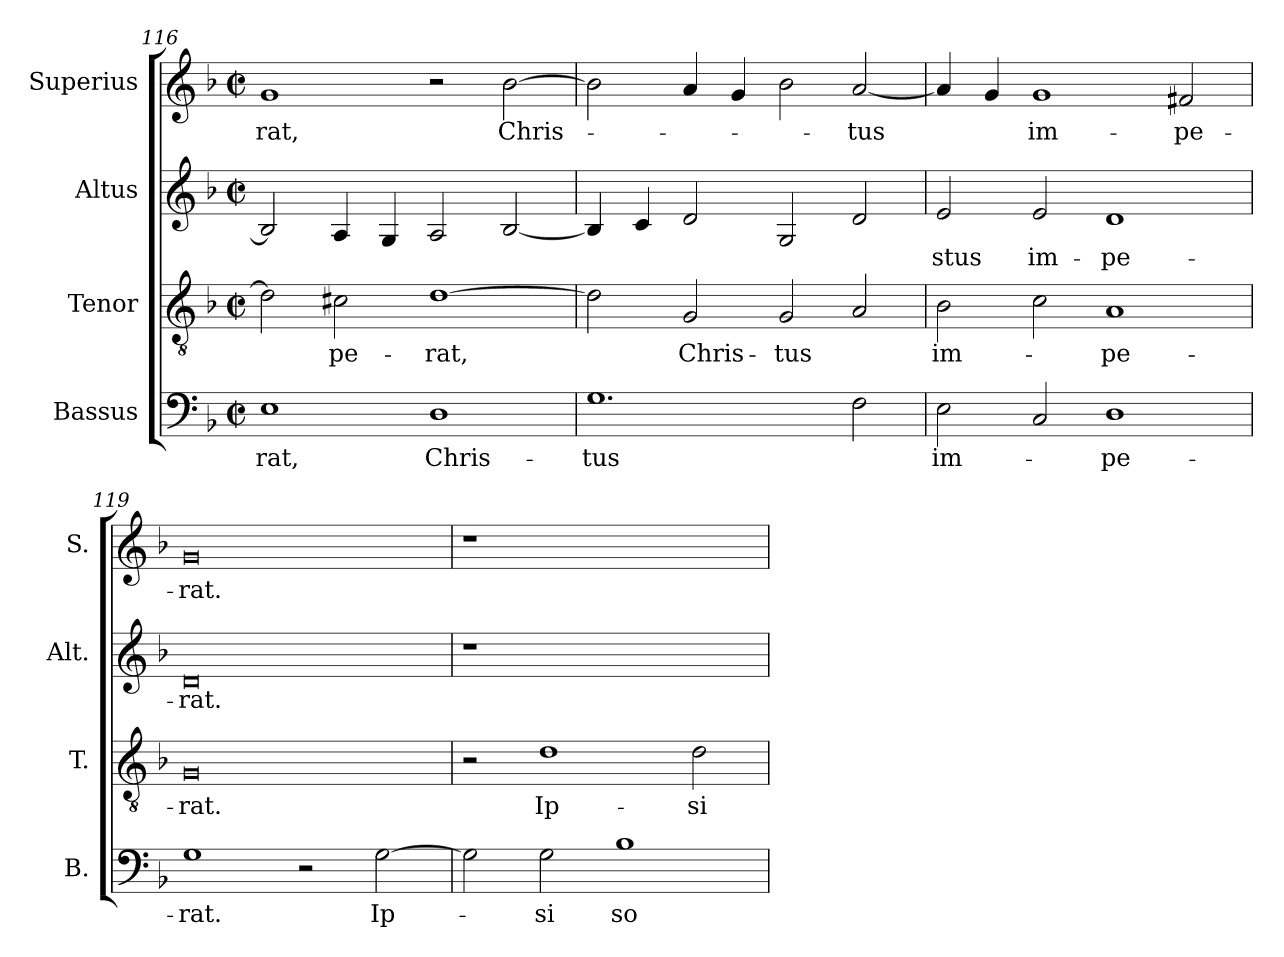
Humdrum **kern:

**kern	**text	**kern	**text	**kern	**text	**kern	**text
*part4	*part4	*part3	*part3	*part2	*part2	*part1	*part1
*staff4	*staff4	*staff3	*staff3	*staff2	*staff2	*staff1	*staff1
*I"Bassus	*	*I"Tenor	*	*I"Altus	*	*I"Superius	*
*I'B.	*	*I'T.	*	*I'Alt.	*	*I'S.	*
*clefF4	*	*clefGv2	*	*clefG2	*	*clefG2	*
*	*	*ITrd7c12	*	*	*	*	*
*k[b-]	*	*k[b-]	*	*k[b-]	*	*k[b-]	*
*F:	*	*F:	*	*F:	*	*F:	*
*M2/2	*	*M2/2	*	*M2/2	*	*M2/2	*
*met(c|)	*	*met(c|)	*	*met(c|)	*	*met(c|)	*
=116	=116	=116	=116	=116	=116	=116	=116
!	!LO:LY:b:color=#000000	!	!	!	!	!	!
!	!	!	!	!	!	!	!LO:LY:b:color=#000000
1Ei	-rat,	2Di\]	.	2B-i/]	.	1gi	-rat,
!	!	!	!LO:LY:b:color=#000000	!	!	!	!
.	.	2C#Xi\	-pe-	4Ai/	.	.	.
.	.	.	.	4Gi/	.	.	.
!	!LO:LY:b:color=#000000	!	!	!	!	!	!
!	!	!	!LO:LY:b:color=#000000	!	!	!	!
1Di	Chris-	[>1Di	-rat,	2Ai/	.	2r	.
!	!	!	!	!	!	!	!LO:LY:b:color=#000000
.	.	.	.	[<2B-i/	.	[>2b-i\	Chris-
!!LO:LB:g=z
=117	=117	=117	=117	=117	=117	=117	=117
!	!LO:LY:b:color=#000000	!	!	!	!	!	!
1.Gi	-tus	2Di\]	.	4B-i/]	.	2b-i\]	.
.	.	.	.	4ci/	.	.	.
!	!	!	!LO:LY:b:color=#000000	!	!	!	!
.	.	2GGi/	Chris-	2di/	.	4ai/	.
.	.	.	.	.	.	4gi/	.
!	!	!	!LO:LY:b:color=#000000	!	!	!	!
.	.	2GGi/	-tus	2Gi/	.	2b-i\	.
!	!	!	!	!	!	!	!LO:LY:b:color=#000000
2Fi\	.	2AAi/	.	2di/	.	[<2ai/	-tus
=118	=118	=118	=118	=118	=118	=118	=118
!	!LO:LY:b:color=#000000	!	!	!	!	!	!
!	!	!	!LO:LY:b:color=#000000	!	!	!	!
!	!	!	!	!	!LO:LY:b:color=#000000	!	!
2Ei\	im-	2BB-i\	im-	2ei/	-stus	4ai/]	.
.	.	.	.	.	.	4gi/	.
!	!	!	!	!	!LO:LY:b:color=#000000	!	!
!	!	!	!	!	!	!	!LO:LY:b:color=#000000
2Ci/	.	2Ci\	.	2ei/	im-	1gi	im-
!	!LO:LY:b:color=#000000	!	!	!	!	!	!
!	!	!	!LO:LY:b:color=#000000	!	!	!	!
!	!	!	!	!	!LO:LY:b:color=#000000	!	!
1Di	-pe-	1AAi	-pe-	1di	-pe-	.	.
!	!	!	!	!	!	!	!LO:LY:b:color=#000000
.	.	.	.	.	.	2f#Xi/	-pe-
=119	=119	=119	=119	=119	=119	=119	=119
!	!LO:LY:b:color=#000000	!	!	!	!	!	!
!	!	!	!LO:LY:b:color=#000000	!	!	!	!
!	!	!	!	!	!LO:LY:b:color=#000000	!	!
!	!	!	!	!	!	!	!LO:LY:b:color=#000000
1Gi	-rat.	0GGi	-rat.	0di	-rat.	0gi	-rat.
2r	.	.	.	.	.	.	.
!	!LO:LY:b:color=#000000	!	!	!	!	!	!
[>2Gi\	Ip-	.	.	.	.	.	.
=120	=120	=120	=120	=120	=120	=120	=120
!	!	!	!	!LO:N:vis=1	!	!LO:N:vis=1	!
2Gi\]	.	2r	.	1r	.	1r	.
!	!LO:LY:b:color=#000000	!	!	!	!	!	!
!	!	!	!LO:LY:b:color=#000000	!	!	!	!
2Gi\	-si	1Di	Ip-	.	.	.	.
!	!LO:LY:b:color=#000000	!	!	!	!	!	!
1B-i	so-	.	.	1ryy	.	1ryy	.
!	!	!	!LO:LY:b:color=#000000	!	!	!	!
.	.	2Di\	-si	.	.	.	.
=	=	=	=	=	=	=	=
*-	*-	*-	*-	*-	*-	*-	*-
